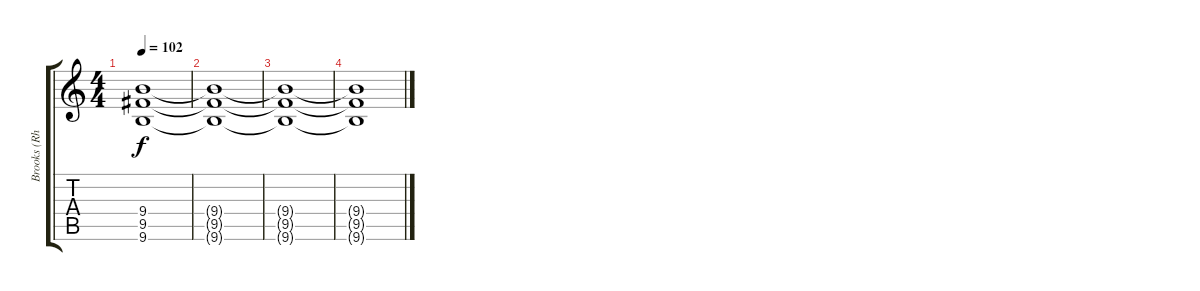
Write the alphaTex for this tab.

\track ("Brooks (Rhythm)" "Brooks (Rh") {instrument distortionguitar}
\staff {score tabs}
\tuning (E4 B3 G3 D3 A2 D2) {hide}
\ts (4 4)
\tempo 102
\clef g2
\ks c
(9.4 9.5 9.6).1{dy f volume 8} |
(9.4{t} 9.5{t} 9.6{t}).1 |
(9.4{t} 9.5{t} 9.6{t}).1 |
(9.4{t} 9.5{t} 9.6{t}).1
